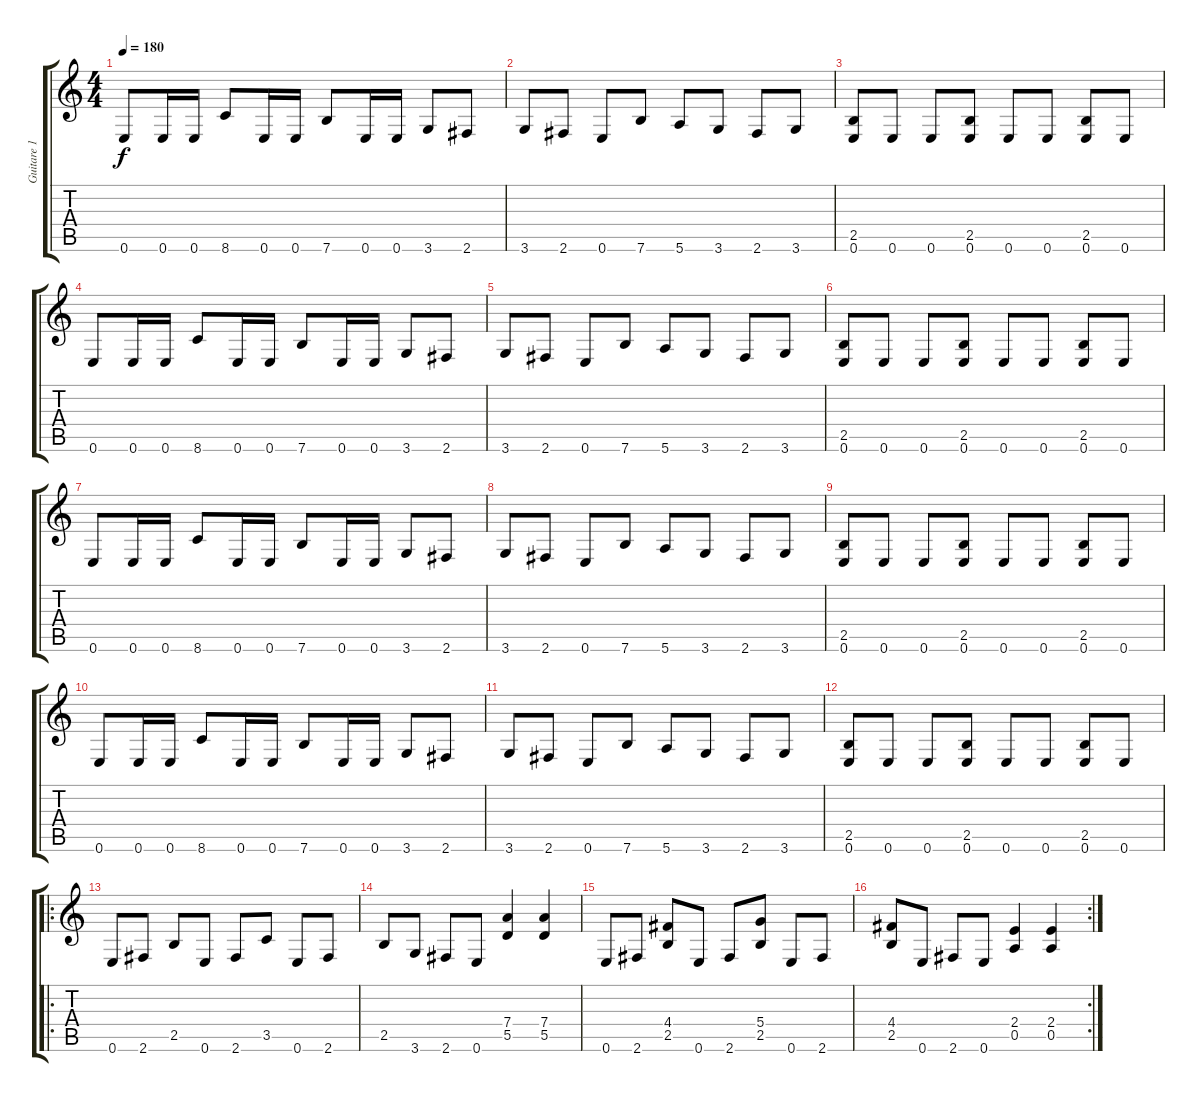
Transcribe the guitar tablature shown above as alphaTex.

\track ("Guitare 1" "Guitare 1") {instrument distortionguitar}
\staff {score tabs}
\tuning (E4 B3 G3 D3 A2 E2) {hide}
\ts (4 4)
\tempo 180
\clef g2
\ks c
0.6.8{dy f} 0.6.16 0.6.16 8.6.8 0.6.16 0.6.16 7.6.8 0.6.16 0.6.16 3.6.8 2.6.8 |
3.6.8 2.6.8 0.6.8 7.6.8 5.6.8 3.6.8 2.6.8 3.6.8 |
(2.5 0.6).8 0.6.8 0.6.8 (2.5 0.6).8 0.6.8 0.6.8 (2.5 0.6).8 0.6.8 |
0.6.8 0.6.16 0.6.16 8.6.8 0.6.16 0.6.16 7.6.8 0.6.16 0.6.16 3.6.8 2.6.8 |
3.6.8 2.6.8 0.6.8 7.6.8 5.6.8 3.6.8 2.6.8 3.6.8 |
(2.5 0.6).8 0.6.8 0.6.8 (2.5 0.6).8 0.6.8 0.6.8 (2.5 0.6).8 0.6.8 |
0.6.8 0.6.16 0.6.16 8.6.8 0.6.16 0.6.16 7.6.8 0.6.16 0.6.16 3.6.8 2.6.8 |
3.6.8 2.6.8 0.6.8 7.6.8 5.6.8 3.6.8 2.6.8 3.6.8 |
(2.5 0.6).8 0.6.8 0.6.8 (2.5 0.6).8 0.6.8 0.6.8 (2.5 0.6).8 0.6.8 |
0.6.8 0.6.16 0.6.16 8.6.8 0.6.16 0.6.16 7.6.8 0.6.16 0.6.16 3.6.8 2.6.8 |
3.6.8 2.6.8 0.6.8 7.6.8 5.6.8 3.6.8 2.6.8 3.6.8 |
(2.5 0.6).8 0.6.8 0.6.8 (2.5 0.6).8 0.6.8 0.6.8 (2.5 0.6).8 0.6.8 |
\ro
0.6.8 2.6.8 2.5.8 0.6.8 2.6.8 3.5.8 0.6.8 2.6.8 |
2.5.8 3.6.8 2.6.8 0.6.8 (7.4 5.5).4 (7.4 5.5).4 |
0.6.8 2.6.8 (4.4 2.5).8 0.6.8 2.6.8 (5.4 2.5).8 0.6.8 2.6.8 |
\rc 2
(4.4 2.5).8 0.6.8 2.6.8 0.6.8 (2.4 0.5).4 (2.4 0.5).4
